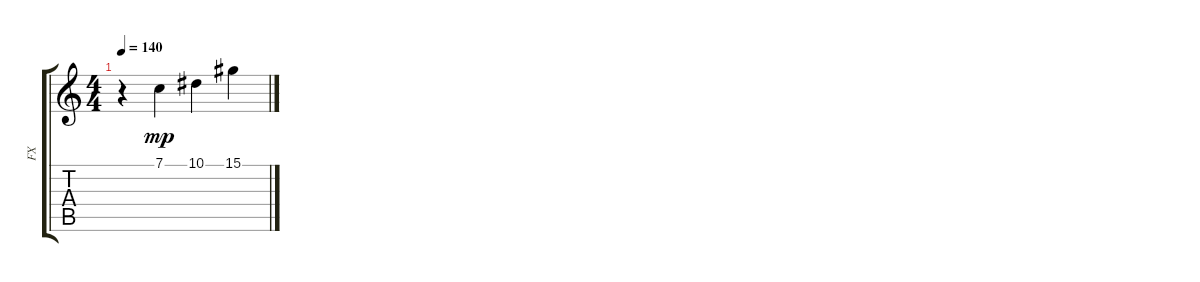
\track ("FX" "FX") {instrument electricpiano1}
\staff {score tabs}
\tuning (F4 C4 Ab3 Eb3 Bb2 Eb2) {hide}
\ts (4 4)
\tempo 140
\clef g2
\ks c
r.4{dy f} 7.1.4{dy mp} 10.1.4 15.1.4
